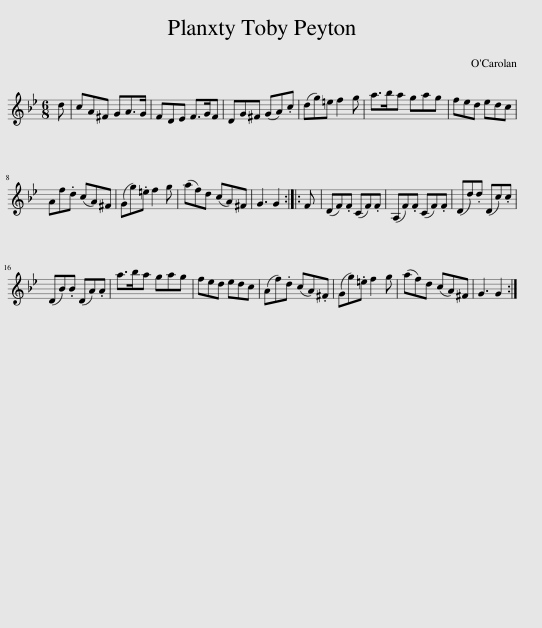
X:1
L:1/8
M:6/8
I:linebreak $
K:Gmin
V:1 treble
V:1
 d | cA^F GA>G | FDE F>GF | DG^F (GA).c | (dg)=e f2 g | %5
 a>ba gag | fed edc |$ Af.d (cA)^F | (Gg).=e f2 g | (af)d (cA)^F | %10
 G3 G2 :: F | (DF).F (CF).F | (A,F).F (CF).F | (Dd).d (Dc).c |$ %15
 (DB).B (DA).A | a>ba gag | fed edc | (Af).d (cA).^F | (Gg).=e f2 g | %20
 (af)d (cA)^F | G3 G2 :| %22
